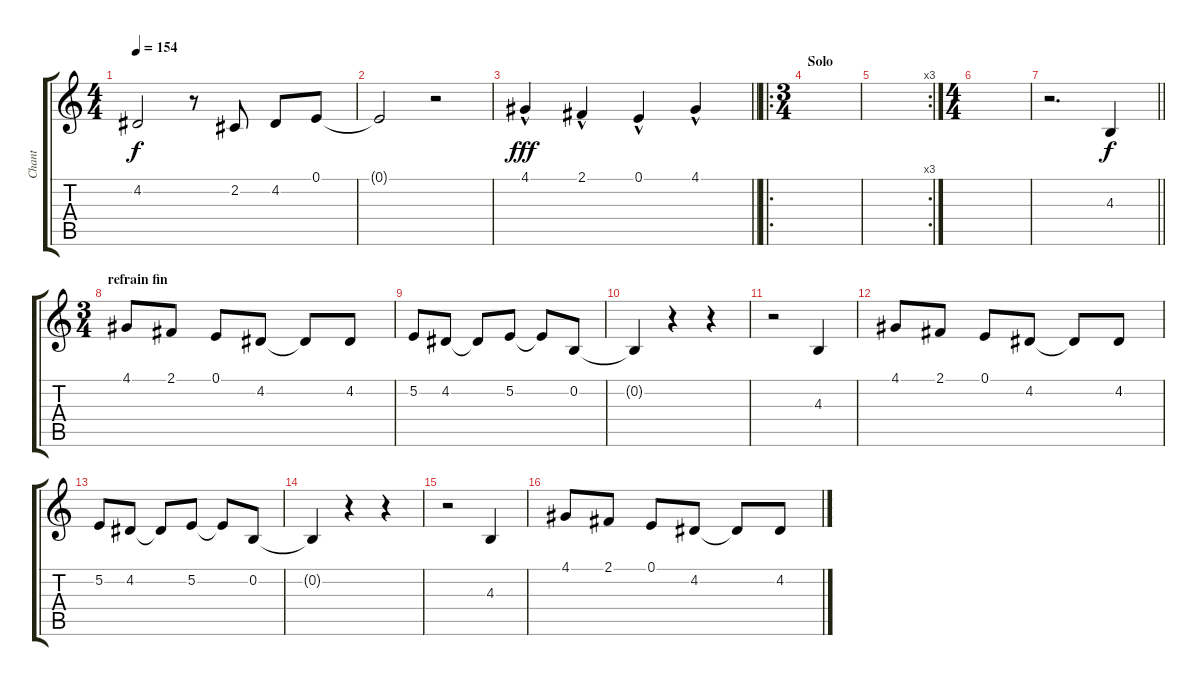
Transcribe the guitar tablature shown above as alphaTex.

\track ("Chant" "Chant") {instrument clarinet}
\staff {score tabs}
\tuning (E4 B3 G3 D3 A2 E2) {hide}
\ts (4 4)
\tempo 154
\clef g2
\ks c
4.2{t}.2{dy f} r.8 2.2.8 4.2.8 0.1.8 |
0.1{t}.2 r.2 |
\barLineRight lightlight
4.1{hac}.4{dy fff} 2.1{hac}.4 0.1{hac}.4 4.1{hac}.4 |
\ro
\ts (3 4)
\section ("" "Solo")
|
\rc 3
|
\ts (4 4)
|
\barLineRight lightlight
r.2{d} 4.3.4{dy f} |
\ts (3 4)
\section ("" "refrain fin")
4.1.8 2.1.8 0.1.8 4.2.8 4.2{t}.8 4.2.8 |
5.2.8 4.2.8 4.2{t}.8 5.2.8 5.2{t}.8 0.2.8 |
0.2{t}.4 r.4 r.4 |
r.2 4.3.4 |
4.1.8 2.1.8 0.1.8 4.2.8 4.2{t}.8 4.2.8 |
5.2.8 4.2.8 4.2{t}.8 5.2.8 5.2{t}.8 0.2.8 |
0.2{t}.4 r.4 r.4 |
r.2 4.3.4 |
4.1.8 2.1.8 0.1.8 4.2.8 4.2{t}.8 4.2.8
